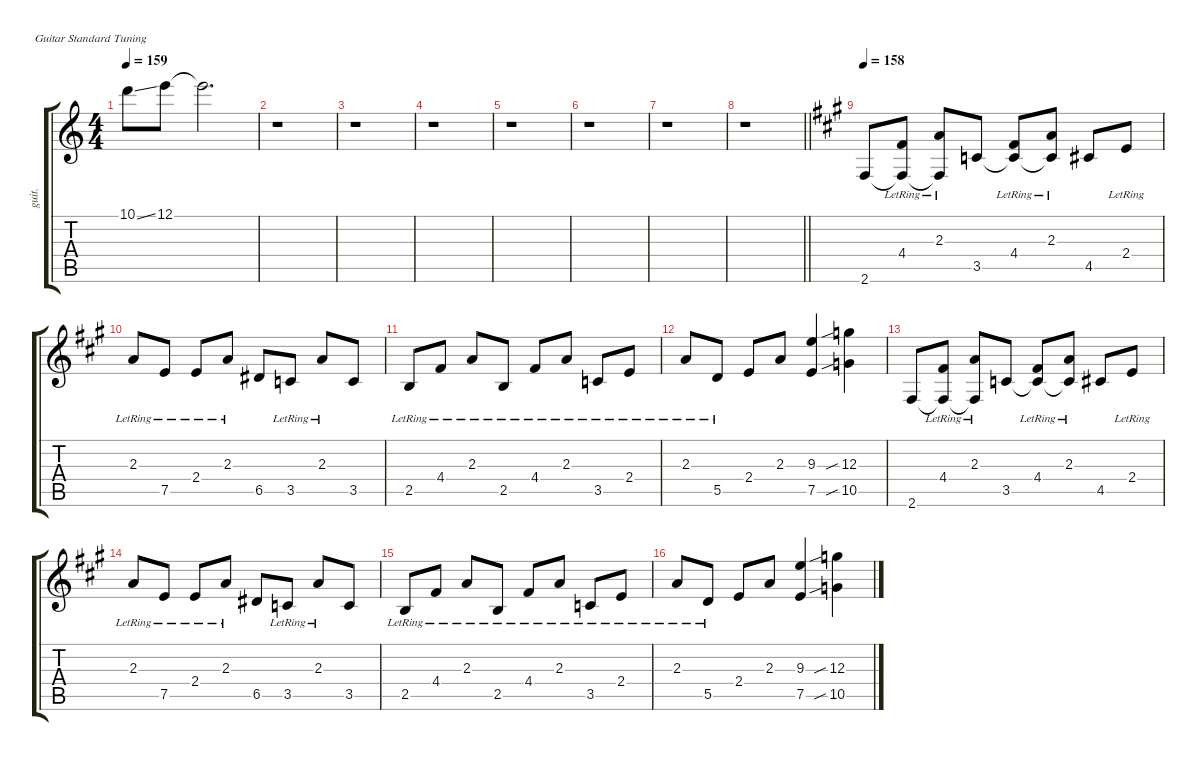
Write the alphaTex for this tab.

\defaultSystemsLayout 4
\hideDynamics
\bracketExtendMode groupsimilarinstruments
\otherSystemsTrackNameOrientation horizontal
\track ("Guitar 1-hid" "guit.") {defaultSystemsLayout 8 mute instrument electricguitarjazz}
\staff {score tabs}
\tuning (E4 B3 G3 D3 A2 E2)
\ts (4 4)
\tempo 159
\clef g2
\ks aminor
10.1{ss}.8{dy f} 12.1.8 12.1{t}.2{d} |
r.1 |
r.1 |
r.1 |
r.1 |
r.1 |
r.1 |
\barLineRight lightlight
r.1 |
\tempo 158
\ks f#minor
2.6{acc #}.8 (4.4{lr acc #} 2.6{t acc #}).8 (2.3{lr acc forcenatural} 2.6{t acc #}).8 3.5{acc forcenatural}.8 (4.4{lr acc #} 3.5{t acc forcenatural}).8 (2.3{lr acc forcenatural} 3.5{t acc forcenatural}).8 4.5{acc #}.8 2.4{lr acc forcenatural}.8 |
2.3{lr acc forcenatural}.8 7.5{lr acc forcenatural}.8 2.4{lr acc forcenatural}.8 2.3{lr acc forcenatural}.8 6.5{acc #}.8 3.5{lr acc forcenatural}.8 2.3{lr acc forcenatural}.8 3.5{acc forcenatural}.8 |
2.5{lr acc forcenatural}.8 4.4{lr acc #}.8 2.3{lr acc forcenatural}.8 2.5{lr acc forcenatural}.8 4.4{lr acc #}.8 2.3{lr acc forcenatural}.8 3.5{lr acc forcenatural}.8 2.4{lr acc forcenatural}.8 |
2.3{lr acc forcenatural}.8 5.5{lr acc forcenatural}.8 2.4{acc forcenatural}.8 2.3{acc forcenatural}.8 (9.3{acc forcenatural} 7.5{acc forcenatural}).4 (12.3{sib acc forcenatural} 10.5{sib acc forcenatural}).4 |
2.6{acc #}.8 (4.4{lr acc #} 2.6{t acc #}).8 (2.3{lr acc forcenatural} 2.6{t acc #}).8 3.5{acc forcenatural}.8 (4.4{lr acc #} 3.5{t acc forcenatural}).8 (2.3{lr acc forcenatural} 3.5{t acc forcenatural}).8 4.5{acc #}.8 2.4{lr acc forcenatural}.8 |
2.3{lr acc forcenatural}.8 7.5{lr acc forcenatural}.8 2.4{lr acc forcenatural}.8 2.3{lr acc forcenatural}.8 6.5{acc #}.8 3.5{lr acc forcenatural}.8 2.3{lr acc forcenatural}.8 3.5{acc forcenatural}.8 |
2.5{lr acc forcenatural}.8 4.4{lr acc #}.8 2.3{lr acc forcenatural}.8 2.5{lr acc forcenatural}.8 4.4{lr acc #}.8 2.3{lr acc forcenatural}.8 3.5{lr acc forcenatural}.8 2.4{lr acc forcenatural}.8 |
2.3{lr acc forcenatural}.8 5.5{lr acc forcenatural}.8 2.4{acc forcenatural}.8 2.3{acc forcenatural}.8 (9.3{acc forcenatural} 7.5{acc forcenatural}).4 (12.3{sib acc forcenatural} 10.5{sib acc forcenatural}).4
